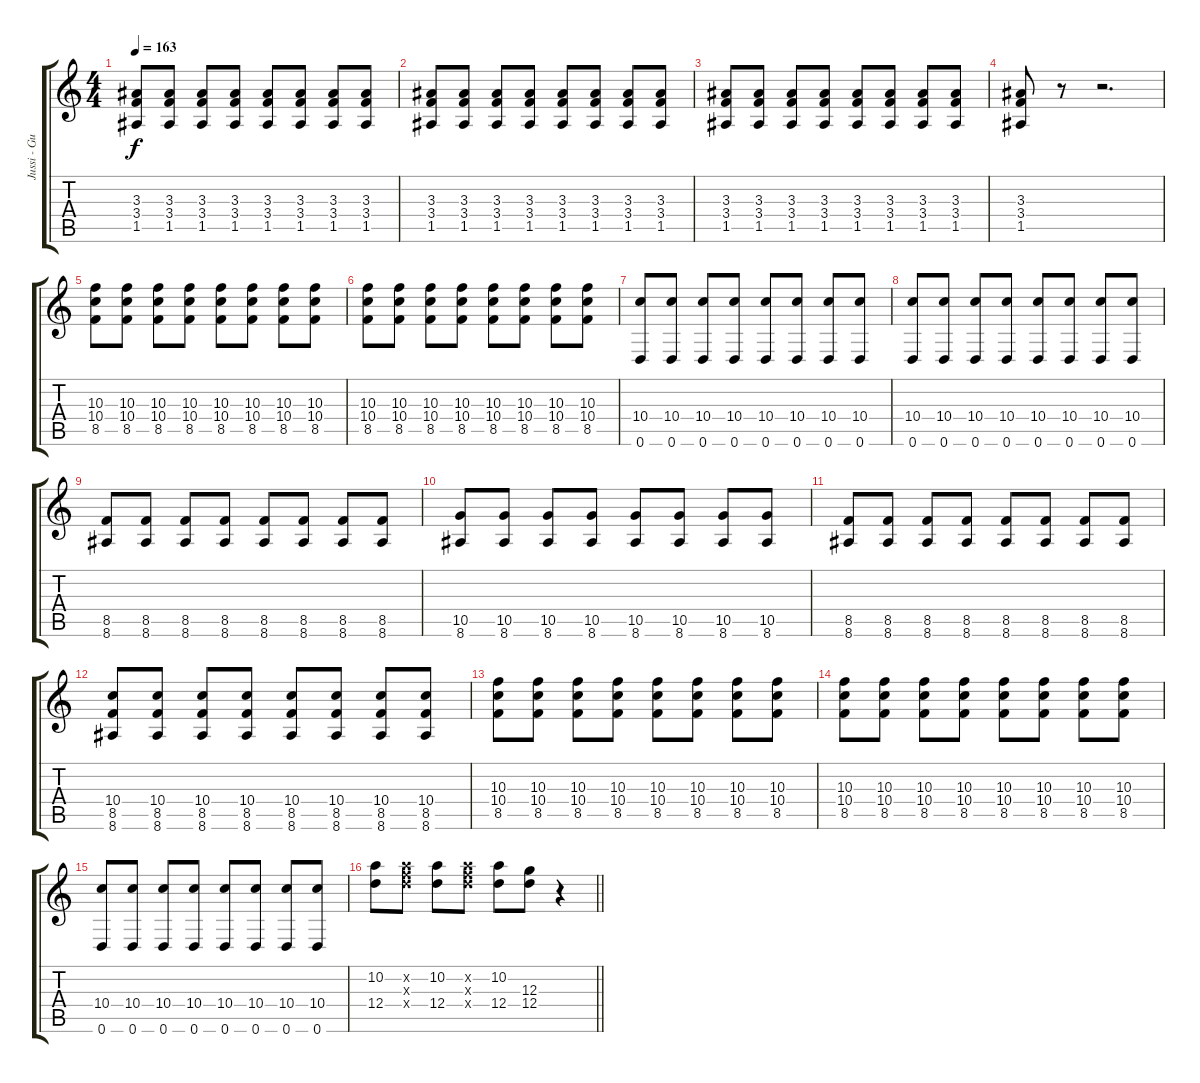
\track ("Jussi - Guitar" "Jussi - Gu") {instrument overdrivenguitar}
\staff {score tabs}
\tuning (E4 B3 G3 D3 A2 D2) {hide}
\ts (4 4)
\tempo 163
\clef g2
\ks c
(3.3 3.4 1.5).8{dy f} (3.3 3.4 1.5).8 (3.3 3.4 1.5).8 (3.3 3.4 1.5).8 (3.3 3.4 1.5).8 (3.3 3.4 1.5).8 (3.3 3.4 1.5).8 (3.3 3.4 1.5).8 |
(3.3 3.4 1.5).8 (3.3 3.4 1.5).8 (3.3 3.4 1.5).8 (3.3 3.4 1.5).8 (3.3 3.4 1.5).8 (3.3 3.4 1.5).8 (3.3 3.4 1.5).8 (3.3 3.4 1.5).8 |
(3.3 3.4 1.5).8 (3.3 3.4 1.5).8 (3.3 3.4 1.5).8 (3.3 3.4 1.5).8 (3.3 3.4 1.5).8 (3.3 3.4 1.5).8 (3.3 3.4 1.5).8 (3.3 3.4 1.5).8 |
(3.3 3.4 1.5).8 r.8 r.2{d} |
(10.3 10.4 8.5).8 (10.3 10.4 8.5).8 (10.3 10.4 8.5).8 (10.3 10.4 8.5).8 (10.3 10.4 8.5).8 (10.3 10.4 8.5).8 (10.3 10.4 8.5).8 (10.3 10.4 8.5).8 |
(10.3 10.4 8.5).8 (10.3 10.4 8.5).8 (10.3 10.4 8.5).8 (10.3 10.4 8.5).8 (10.3 10.4 8.5).8 (10.3 10.4 8.5).8 (10.3 10.4 8.5).8 (10.3 10.4 8.5).8 |
(10.4 0.6).8 (10.4 0.6).8 (10.4 0.6).8 (10.4 0.6).8 (10.4 0.6).8 (10.4 0.6).8 (10.4 0.6).8 (10.4 0.6).8 |
(10.4 0.6).8 (10.4 0.6).8 (10.4 0.6).8 (10.4 0.6).8 (10.4 0.6).8 (10.4 0.6).8 (10.4 0.6).8 (10.4 0.6).8 |
(8.5 8.6).8 (8.5 8.6).8 (8.5 8.6).8 (8.5 8.6).8 (8.5 8.6).8 (8.5 8.6).8 (8.5 8.6).8 (8.5 8.6).8 |
(10.5 8.6).8 (10.5 8.6).8 (10.5 8.6).8 (10.5 8.6).8 (10.5 8.6).8 (10.5 8.6).8 (10.5 8.6).8 (10.5 8.6).8 |
(8.5 8.6).8 (8.5 8.6).8 (8.5 8.6).8 (8.5 8.6).8 (8.5 8.6).8 (8.5 8.6).8 (8.5 8.6).8 (8.5 8.6).8 |
(10.4 8.5 8.6).8 (10.4 8.5 8.6).8 (10.4 8.5 8.6).8 (10.4 8.5 8.6).8 (10.4 8.5 8.6).8 (10.4 8.5 8.6).8 (10.4 8.5 8.6).8 (10.4 8.5 8.6).8 |
(10.3 10.4 8.5).8 (10.3 10.4 8.5).8 (10.3 10.4 8.5).8 (10.3 10.4 8.5).8 (10.3 10.4 8.5).8 (10.3 10.4 8.5).8 (10.3 10.4 8.5).8 (10.3 10.4 8.5).8 |
(10.3 10.4 8.5).8 (10.3 10.4 8.5).8 (10.3 10.4 8.5).8 (10.3 10.4 8.5).8 (10.3 10.4 8.5).8 (10.3 10.4 8.5).8 (10.3 10.4 8.5).8 (10.3 10.4 8.5).8 |
(10.4 0.6).8 (10.4 0.6).8 (10.4 0.6).8 (10.4 0.6).8 (10.4 0.6).8 (10.4 0.6).8 (10.4 0.6).8 (10.4 0.6).8 |
\barLineRight lightlight
(10.2 12.4).8 (10.2{x} 10.3{x} 12.4{x}).8 (10.2 12.4).8 (10.2{x} 10.3{x} 12.4{x}).8 (10.2 12.4).8 (12.3 12.4).8 r.4
